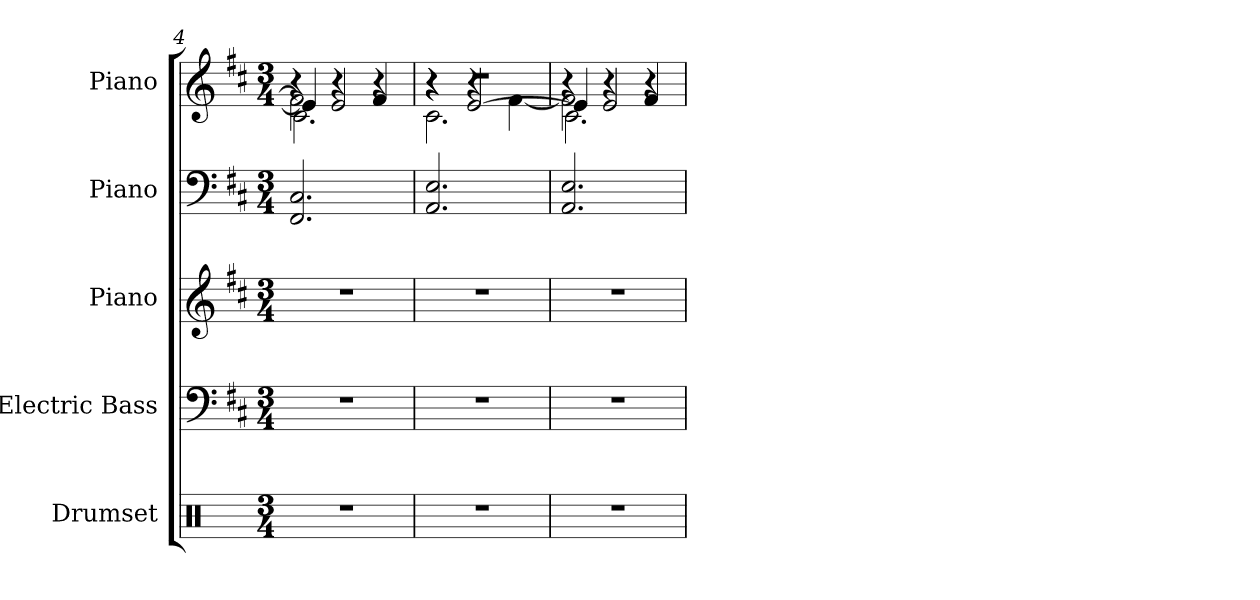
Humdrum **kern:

**kern	**kern	**kern	**kern	**kern
*part5	*part4	*part3	*part2	*part1
*staff5	*staff4	*staff3	*staff2	*staff1
*I"Drumset	*I"Electric Bass	*I"Piano	*I"Piano	*I"Piano
*I'D. Set	*I'El. B.	*I'Pno.	*I'Pno.	*I'Pno.
*clefX	*clefF4	*clefG2	*clefF4	*clefG2
*	*ITrd7c12	*	*	*
*k[]	*k[f#c#]	*k[f#c#]	*k[f#c#]	*k[f#c#]
*M3/4	*M3/4	*M3/4	*M3/4	*M3/4
=4	=4	=4	=4	=4
*	*	*	*	*^
*	*	*	*	*	*^
*	*	*	*	*	*	*^
2.r	2.r	2.r	2.FF#/ 2.C#/	4r	2f#\]	4e/]	2.c#\
.	.	.	.	4r	.	2e/	.
.	.	.	.	4f#/	4r	.	.
=5	=5	=5	=5	=5	=5	=5	=5
2.r	2.r	2.r	2.AA/ 2.E/	2.r	4r	4r	2.c#\
.	.	.	.	.	4r	[2e/	.
.	.	.	.	.	[4f#\	.	.
=6	=6	=6	=6	=6	=6	=6	=6
2.r	2.r	2.r	2.AA/ 2.E/	4r	2f#\]	4e/]	2.c#\
.	.	.	.	4r	.	2e/	.
.	.	.	.	4f#/	4r	.	.
*	*	*	*	*v	*v	*v	*v
=	=	=	=	=
*-	*-	*-	*-	*-
